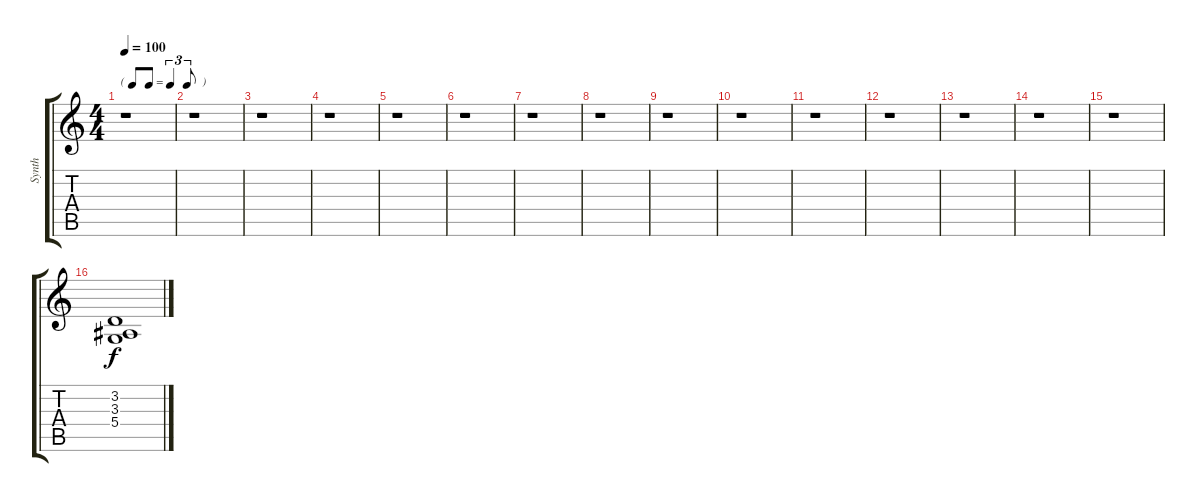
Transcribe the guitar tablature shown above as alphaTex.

\track ("Synth" "Synth") {instrument choiraahs}
\staff {score tabs}
\tuning (E4 B3 G3 D3 A2 D2) {hide}
\ts (4 4)
\tf triplet8th
\tempo 100
\clef g2
\ks c
r.1{dy f} |
r.1 |
r.1 |
r.1 |
r.1 |
r.1 |
r.1 |
r.1{volume 10 instrument choiraahs} |
r.1 |
r.1 |
r.1 |
r.1 |
r.1 |
r.1 |
r.1 |
(3.2 3.3 5.4).1
